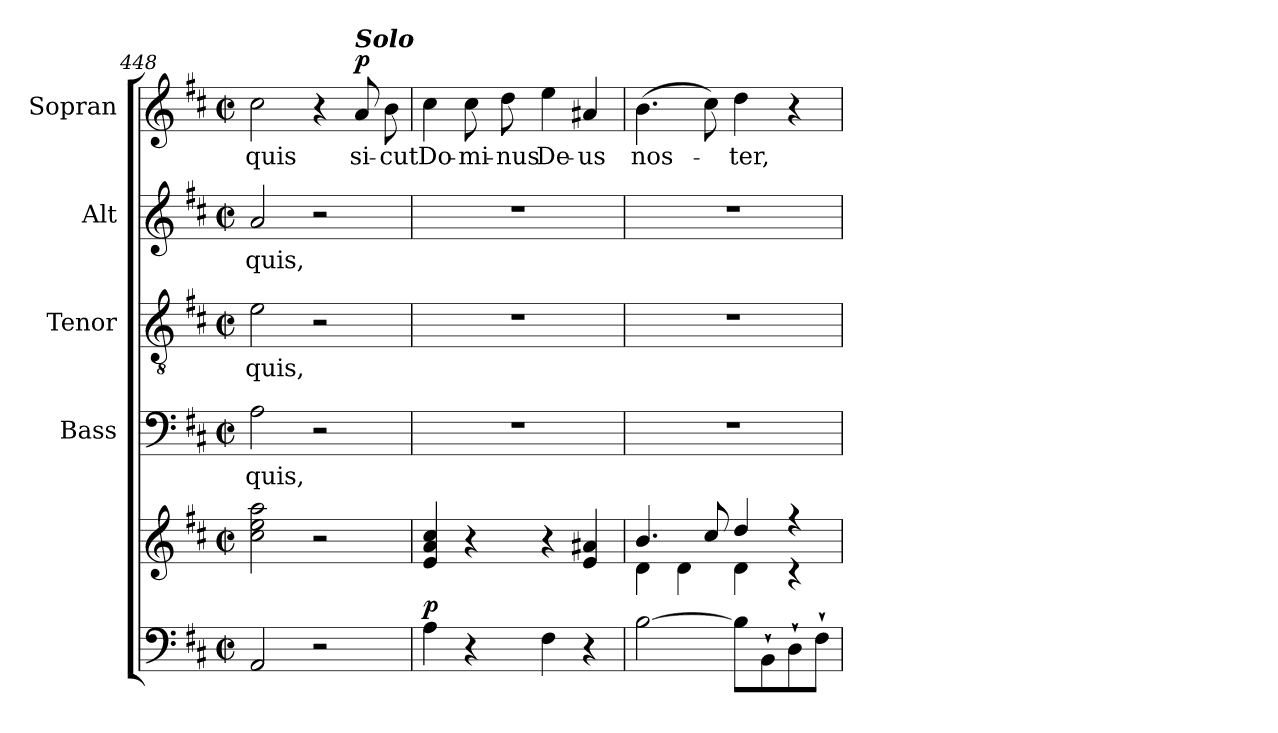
**kern	**kern	**dynam	**kern	**text	**kern	**text	**kern	**text	**kern	**text	**dynam
*part5	*part5	*part5	*part4	*part4	*part3	*part3	*part2	*part2	*part1	*part1	*part1
*staff6	*staff5	*staff5/6	*staff4	*staff4	*staff3	*staff3	*staff2	*staff2	*staff1	*staff1	*staff1
*	*	*	*I"Bass	*	*I"Tenor	*	*I"Alt	*	*I"Sopran	*	*
*	*	*	*I'B.	*	*I'T.	*	*I'A.	*	*I'S.	*	*
*clefF4	*clefG2	*	*clefF4	*	*clefGv2	*	*clefG2	*	*clefG2	*	*
*k[f#c#]	*k[f#c#]	*	*k[f#c#]	*	*k[f#c#]	*	*k[f#c#]	*	*k[f#c#]	*	*
*D:	*D:	*	*D:	*	*D:	*	*D:	*	*D:	*	*
*M2/2	*M2/2	*	*M2/2	*	*M2/2	*	*M2/2	*	*M2/2	*	*
*met(c|)	*met(c|)	*	*met(c|)	*	*met(c|)	*	*met(c|)	*	*met(c|)	*	*
=448	=448	=448	=448	=448	=448	=448	=448	=448	=448	=448	=448
!	!	!	!	!LO:LY:b	!	!LO:LY:b	!	!LO:LY:b	!	!LO:LY:b	!
2AA/	2cc#\ 2ee\ 2aa\	.	2A\	quis,	2e\	quis,	2a/	quis,	2cc#\	quis	.
2r	2r	.	2r	.	2r	.	2r	.	4r	.	.
!	!	!	!	!	!	!	!	!	!LO:TX:a:Bi:t=Solo	!	!
!	!	!	!	!	!	!	!	!	!	!LO:LY:b	!LO:DY:a
.	.	.	.	.	.	.	.	.	8a/	si-	p
!	!	!	!	!	!	!	!	!	!	!LO:LY:b	!
.	.	.	.	.	.	.	.	.	8b\	-cut	.
=449	=449	=449	=449	=449	=449	=449	=449	=449	=449	=449	=449
!	!	!LO:DY:a=2	!	!	!	!	!	!	!	!LO:LY:b	!
4A\	4e/ 4a/ 4cc#/	p	1r	.	1r	.	1r	.	4cc#\	Do-	.
!	!	!	!	!	!	!	!	!	!	!LO:LY:b	!
4r	4r	.	.	.	.	.	.	.	8cc#\	-mi-	.
!	!	!	!	!	!	!	!	!	!	!LO:LY:b	!
.	.	.	.	.	.	.	.	.	8dd\	-nus	.
!	!	!	!	!	!	!	!	!	!	!LO:LY:b	!
4F#\	4r	.	.	.	.	.	.	.	4ee\	De-	.
!	!	!	!	!	!	!	!	!	!	!LO:LY:b	!
4r	4e/ 4a#X/	.	.	.	.	.	.	.	4a#X/	-us	.
=450	=450	=450	=450	=450	=450	=450	=450	=450	=450	=450	=450
*	*^	*	*	*	*	*	*	*	*	*	*
!	!	!	!	!	!	!	!	!	!	!	!LO:LY:b	!
[2B\	4.b/	4d\	.	1r	.	1r	.	1r	.	(>4.b\	nos-	.
.	.	4d\	.	.	.	.	.	.	.	.	.	.
.	8cc#/	.	.	.	.	.	.	.	.	8cc#\)	.	.
!	!	!	!	!	!	!	!	!	!	!	!LO:LY:b	!
8B\L]	4dd/	4d\	.	.	.	.	.	.	.	4dd\	-ter,	.
8BB`>\	.	.	.	.	.	.	.	.	.	.	.	.
8D`>\	4r	4r	.	.	.	.	.	.	.	4r	.	.
8F#`>\J	.	.	.	.	.	.	.	.	.	.	.	.
*	*v	*v	*	*	*	*	*	*	*	*	*	*
=	=	=	=	=	=	=	=	=	=	=	=
*-	*-	*-	*-	*-	*-	*-	*-	*-	*-	*-	*-
